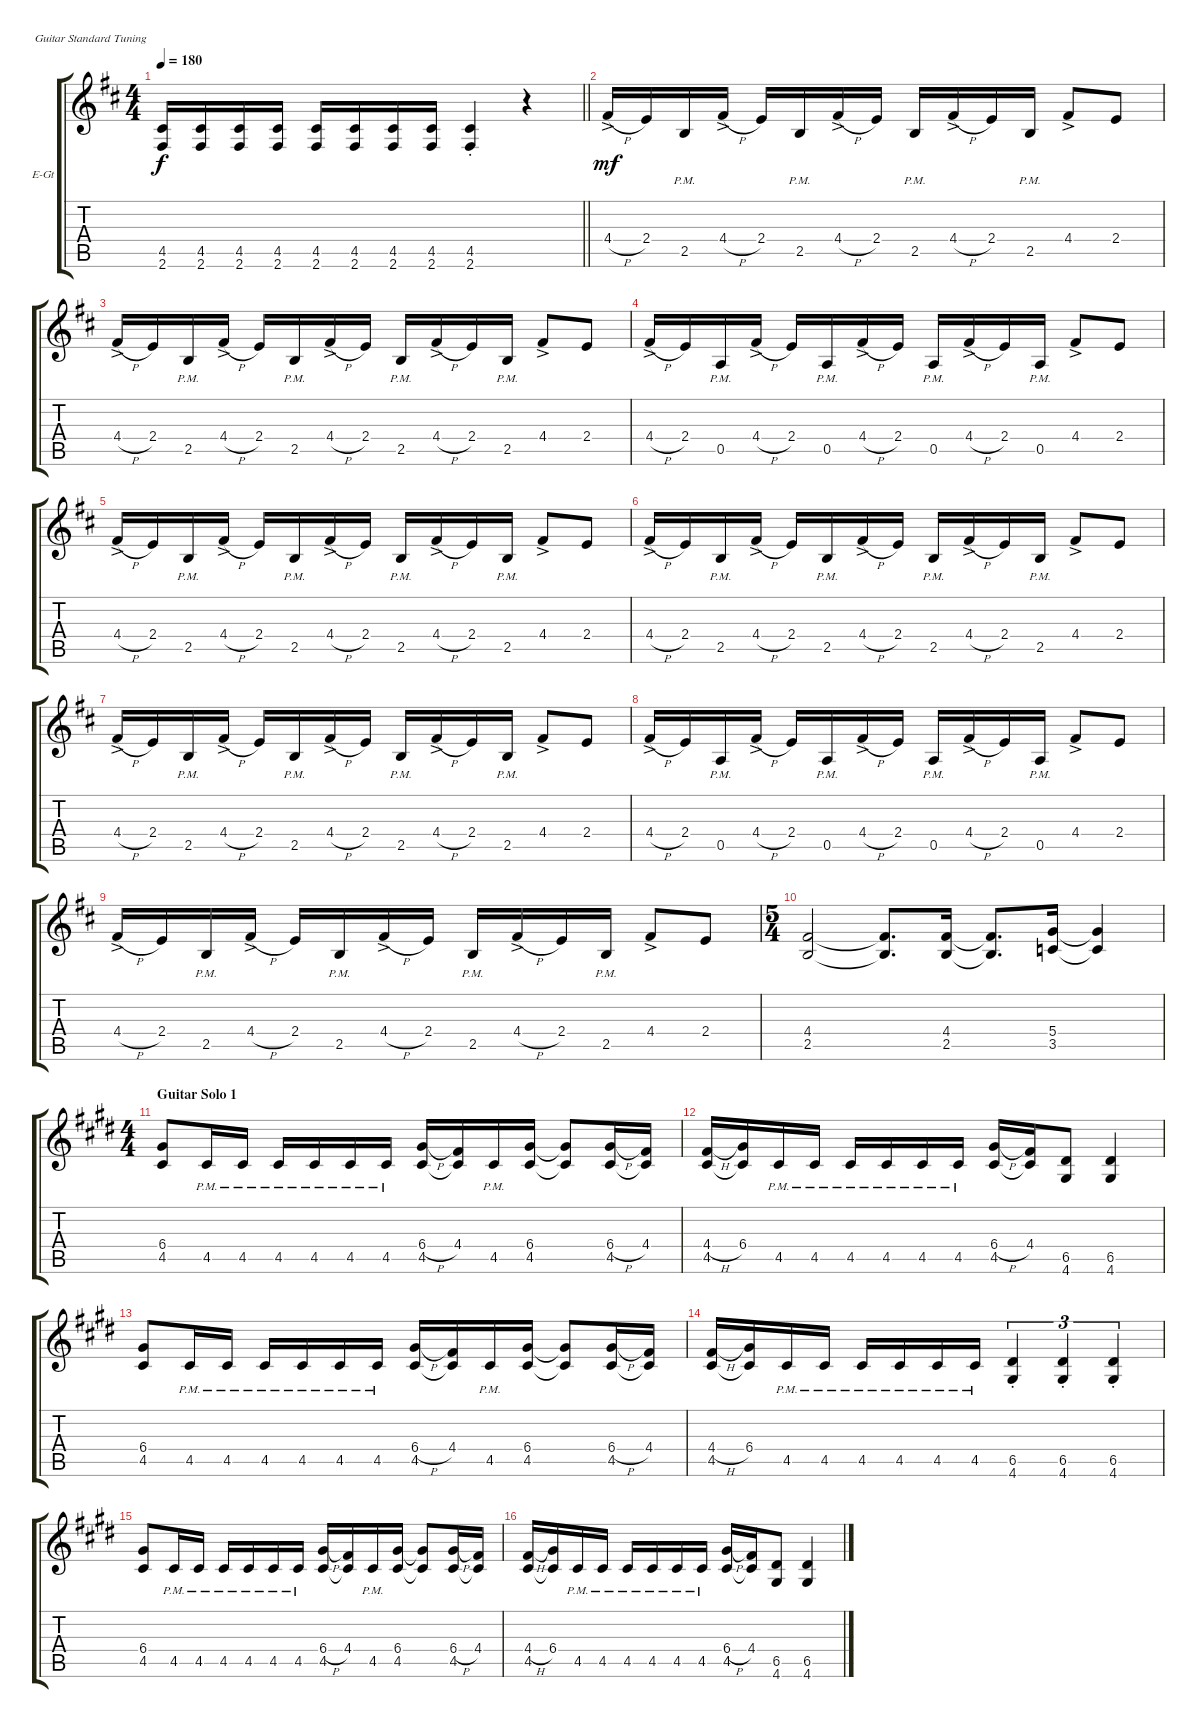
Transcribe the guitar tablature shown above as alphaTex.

\defaultSystemsLayout 4
\bracketExtendMode groupsimilarinstruments
\firstSystemTrackNameOrientation horizontal
\otherSystemsTrackNameOrientation horizontal
\track ("James Hetfield (Rhythm)" "E-Gt") {instrument distortionguitar}
\staff {score tabs}
\tuning (E4 B3 G3 D3 A2 E2)
\ts (4 4)
\tempo 180
\clef g2
\barLineRight lightlight
\ks d
(2.6 4.5).16{dy f} (2.6 4.5).16 (2.6 4.5).16 (2.6 4.5).16 (2.6 4.5).16 (2.6 4.5).16 (2.6 4.5).16 (2.6 4.5).16 (4.5{st} 2.6{st}).4 r.4 |
4.4{h ac}.16{dy mf} 2.4.16 2.5{pm}.16 4.4{h ac}.16 2.4.16 2.5{pm}.16 4.4{h ac}.16 2.4.16 2.5{pm}.16 4.4{h ac}.16 2.4.16 2.5{pm}.16 4.4{ac}.8 2.4.8 |
4.4{h ac}.16 2.4.16 2.5{pm}.16 4.4{h ac}.16 2.4.16 2.5{pm}.16 4.4{h ac}.16 2.4.16 2.5{pm}.16 4.4{h ac}.16 2.4.16 2.5{pm}.16 4.4{ac}.8 2.4.8 |
4.4{h ac}.16 2.4.16 0.5{pm}.16 4.4{h ac}.16 2.4.16 0.5{pm}.16 4.4{h ac}.16 2.4.16 0.5{pm}.16 4.4{h ac}.16 2.4.16 0.5{pm}.16 4.4{ac}.8 2.4.8 |
4.4{h ac}.16 2.4.16 2.5{pm}.16 4.4{h ac}.16 2.4.16 2.5{pm}.16 4.4{h ac}.16 2.4.16 2.5{pm}.16 4.4{h ac}.16 2.4.16 2.5{pm}.16 4.4{ac}.8 2.4.8 |
4.4{h ac}.16 2.4.16 2.5{pm}.16 4.4{h ac}.16 2.4.16 2.5{pm}.16 4.4{h ac}.16 2.4.16 2.5{pm}.16 4.4{h ac}.16 2.4.16 2.5{pm}.16 4.4{ac}.8 2.4.8 |
4.4{h ac}.16 2.4.16 2.5{pm}.16 4.4{h ac}.16 2.4.16 2.5{pm}.16 4.4{h ac}.16 2.4.16 2.5{pm}.16 4.4{h ac}.16 2.4.16 2.5{pm}.16 4.4{ac}.8 2.4.8 |
4.4{h ac}.16 2.4.16 0.5{pm}.16 4.4{h ac}.16 2.4.16 0.5{pm}.16 4.4{h ac}.16 2.4.16 0.5{pm}.16 4.4{h ac}.16 2.4.16 0.5{pm}.16 4.4{ac}.8 2.4.8 |
4.4{h ac}.16 2.4.16 2.5{pm}.16 4.4{h ac}.16 2.4.16 2.5{pm}.16 4.4{h ac}.16 2.4.16 2.5{pm}.16 4.4{h ac}.16 2.4.16 2.5{pm}.16 4.4{ac}.8 2.4.8 |
\ts (5 4)
(2.5 4.4).2 (4.4{t} 2.5{t}).8{d} (2.5 4.4).16 (4.4{t} 2.5{t}).8{d} (3.5 5.4).16 (5.4{t} 3.5{t}).4 |
\ts (4 4)
\section ("" "Guitar Solo 1")
\ks e
(4.5 6.4).8 4.5{pm}.16 4.5{pm}.16 4.5{pm}.16 4.5{pm}.16 4.5{pm}.16 4.5{pm}.16 (4.5 6.4{h}).16 (4.4 4.5{t}).16 4.5{pm}.16 (4.5 6.4).16 (6.4{t} 4.5{t}).8 (4.5 6.4{h}).16 (4.4 4.5{t}).16 |
(4.5 4.4{h}).16 (6.4 4.5{t}).16 4.5{pm}.16 4.5{pm}.16 4.5{pm}.16 4.5{pm}.16 4.5{pm}.16 4.5{pm}.16 (4.5 6.4{h}).16 (4.4 4.5{t}).16 (4.6 6.5).8 (6.5 4.6).4 |
(4.5 6.4).8 4.5{pm}.16 4.5{pm}.16 4.5{pm}.16 4.5{pm}.16 4.5{pm}.16 4.5{pm}.16 (4.5 6.4{h}).16 (4.4 4.5{t}).16 4.5{pm}.16 (4.5 6.4).16 (6.4{t} 4.5{t}).8 (4.5 6.4{h}).16 (4.4 4.5{t}).16 |
(4.5 4.4{h}).16 (6.4 4.5{t}).16 4.5{pm}.16 4.5{pm}.16 4.5{pm}.16 4.5{pm}.16 4.5{pm}.16 4.5{pm}.16 (4.6{st} 6.5{st}).4{tu (3 2)} (4.6{st} 6.5{st}).4{tu (3 2)} (4.6{st} 6.5{st}).4{tu (3 2)} |
(4.5 6.4).8 4.5{pm}.16 4.5{pm}.16 4.5{pm}.16 4.5{pm}.16 4.5{pm}.16 4.5{pm}.16 (4.5 6.4{h}).16 (4.4 4.5{t}).16 4.5{pm}.16 (4.5 6.4).16 (6.4{t} 4.5{t}).8 (4.5 6.4{h}).16 (4.4 4.5{t}).16 |
(4.5 4.4{h}).16 (6.4 4.5{t}).16 4.5{pm}.16 4.5{pm}.16 4.5{pm}.16 4.5{pm}.16 4.5{pm}.16 4.5{pm}.16 (4.5 6.4{h}).16 (4.4 4.5{t}).16 (4.6 6.5).8 (6.5 4.6).4
